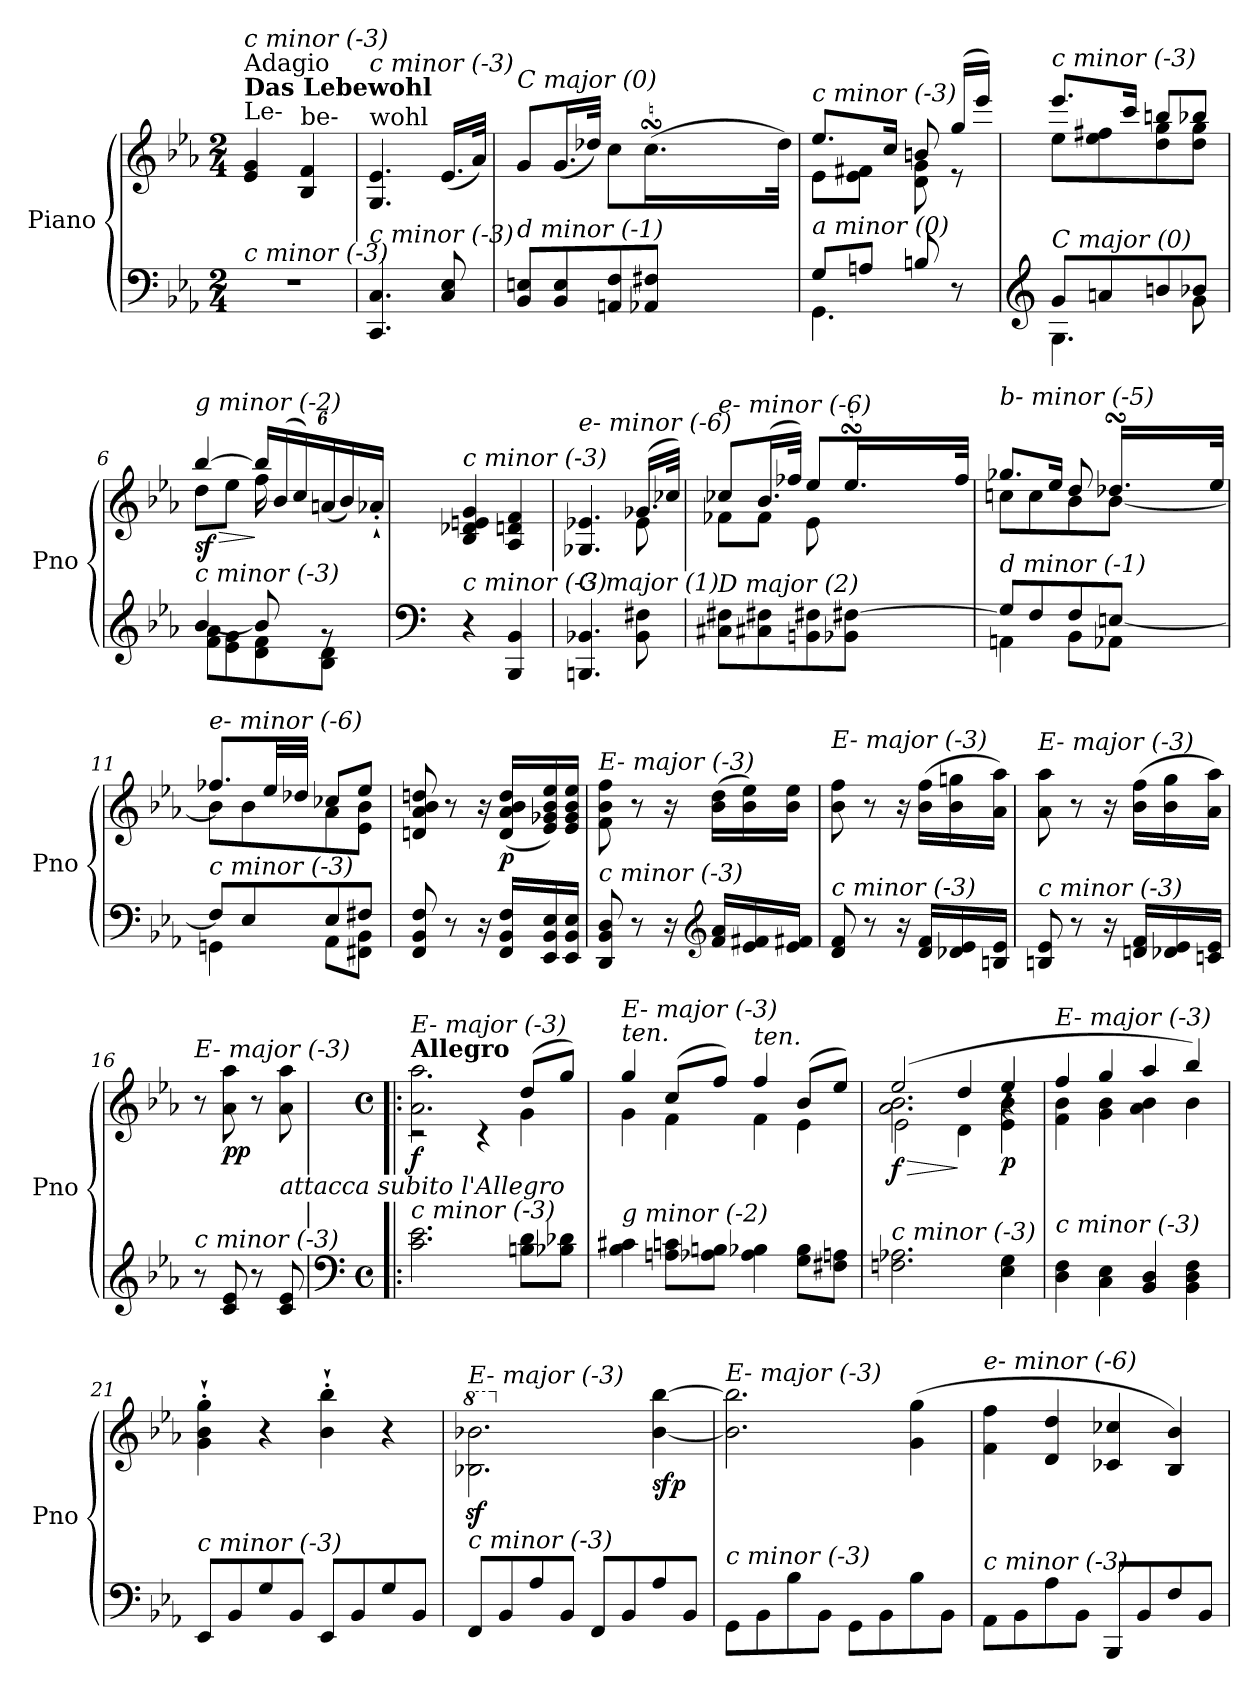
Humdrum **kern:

**kern	**kern	**dynam
*part1	*part1	*part1
*staff2	*staff1	*staff1/2
*I"Piano	*	*
*I'Pno	*	*
*clefF4	*clefG2	*
*k[b-e-a-]	*k[b-e-a-]	*
*M2/4	*M2/4	*
=1	=1	=1
!	!LO:TX:a:t=Le-	!
!	!LO:TX:a:B:t=Das Lebewohl	!
!	!LO:TX:a:t=Adagio	!
!	!LO:TX:i:t=c minor (-3)	!
!LO:TX:i:t=c minor (-3)	!	!
!	!	!LO:DY:b
2r	4e-/ 4g/	other-dynamics
!	!LO:TX:a:t=be-	!
.	4B-/ 4f/	.
=2	=2	=2
!	!LO:TX:a:t=wohl	!
!	!LO:TX:i:t=c minor (-3)	!
!LO:TX:i:t=c minor (-3)	!	!
4.CC/ 4.C/	4.G/ 4.e-/	.
8C/ 8E-/	(<16.e-/LL	.
.	32a-/JJk)	.
=3	=3	=3
*^	*^	*
!	!	!LO:TX:i:t=C major (0)	!	!
!LO:TX:i:t=d minor (-1)	!	!	!	!
4ryy	8BB-/ 8En/L	8g/L	4ryy	.
.	8BB-/ 8E/	(>16.g/L	.	.
.	.	32dd-X/JJk)	.	.
8ryy	8AAn/ 8F/	8cc\L	8ryy	.
32ryy	8AA-X/ 8F#X/J	(>16.ccsSSS\L	32ryy	.
*	*	*	*Xtuplet	*
16ryy	.	.	96ddnLLLLyy	.
.	.	.	96ccyy	.
.	.	.	96bnJyy	.
.	.	.	32ccJJJyy	.
32ryy	.	32dd\JJk)	32ryy	.
=4	=4	=4	=4	=4
*	*	*	*^	*
!	!	!LO:TX:i:t=c minor (-3)	!	!	!
!LO:TX:i:t=a minor (0)	!	!	!	!	!
8G/L	4.GG\	8.ee-/L	8e-\L	4.ryy	.
8An/J	.	.	8e-\ 8f#X\J	.	.
.	.	16cc/Jk	.	.	.
8Bn/	.	8bn/	8d\ 8g\	.	.
8r	8ryy	(>16gg/LL	8r	8ryy	.
.	.	16eee-/JJ)	.	.	.
*	*	*v	*v	*v	*
=5	=5	=5	=5
*clefG2	*	*	*
*	*	*^	*
!	!	!LO:TX:i:t=c minor (-3)	!	!
!LO:TX:i:t=C major (0)	!	!	!	!
!	!	!	!	!LO:DY:b
8g/L	4.G\	8.eee-/L	8ee-\L	other-dynamics
8an/	.	.	8ee-\ 8ff#X\	.
.	.	16ccc/Jk	.	.
8bn/	.	8bbn/L	8dd\ 8gg\	.
8b-X/J	8g\	8bb-X/J	8dd\ 8gg\J	.
!!LO:LB:g=z	!!
=6	=6	=6	=6	=6
*	*^	*	*	*
!	!	!	!LO:TX:i:t=g minor (-2)	!	!
!LO:TX:i:t=c minor (-3)	!	!	!	!	!
!	!	!	!	!	!LO:HP:b
!	!	!	!	!	!LO:DY:n=1:b
4ryy	[4b-/	8f\ 8a-\L	[4bb-/	8dd\L	> sf
.	.	8e-\ 8g\	.	8ee-\J	.
*	*	*	*tuplet	*	*
*	*	*	*Xbrackettup	*	*
16ryy	8b-/]	8d\ 8f\	24bb-/LL]	16ff\	]
.	.	.	(>24b-/	.	.
8.ryy	.	.	.	8.ryy	.
.	.	.	24cc/)	.	.
*	*	*	*Xtuplet	*	*
.	8rg	8B-\ 8d\J	(>24an/	.	.
.	.	.	24b-/)	.	.
.	.	.	24a-X'`/JJ	.	.
*v	*v	*v	*	*	*
*	*v	*v	*
=7	=7	=7
*clefF4	*	*
!	!LO:TX:i:t=c minor (-3)	!
!LO:TX:i:t=c minor (-3)	!	!
4r	4B-/ 4d-X/ 4en/ 4g/	.
4BBB-/ 4BB-/	4A-/ 4dn/ 4f/	.
=8	=8	=8
*^	*^	*
!	!	!LO:TX:i:t=e- minor (-6)	!	!
!LO:TX:i:t=G major (1)	!	!	!	!
4.ryy	4.BBBni/ 4.BB-Xi/	4.G-X/ 4.e-X/	4.ryy	.
8ryy	8BB-i\ 8F#Xi\	(>16.g-X/LL	8e-\	.
.	.	32cc-X/JJk)	.	.
=9	=9	=9	=9	=9
!	!	!LO:TX:i:t=e- minor (-6)	!	!
!LO:TX:i:t=D major (2)	!	!	!	!
4.ryy	8C#Xi\ 8F#Xi\L	8cc-X/L	8f-X\L	.
.	8C#Xi\ 8F#Xi\	(>16.b-/L	8f-\J	.
.	.	32ff-X/JJk)	.	.
.	8BBni\ 8F#Xi\	8ee-/L	8e-\	.
32ryy	8BB-\ [8F#Xi\J	16.ee-sSSs/L	32ryy	.
16ryy	.	.	96ffnLLLLyy	.
.	.	.	96ee-yy	.
.	.	.	96ddJyy	.
.	.	.	32ee-JJJyy	.
32ryy	.	32ff/JJk	32ryy	.
=10	=10	=10	=10	=10
*	*^	*	*^	*
!	!	!	!LO:TX:i:t=b- minor (-5)	!	!	!
!LO:TX:i:t=d minor (-1)	!	!	!	!	!	!
4ryy	8G-/L]	4AAn\	8.gg-X/L	8ccn\L	4ryy	.
.	8F/	.	.	8cc\	.	.
.	.	.	16ee-/Jk	.	.	.
8ryy	8F/	8BB-\L	8dd/	8b-\	8ryy	.
32ryy	[8Eni/J	8AA-X\J	16.dd-XsSSs/LL	[8b-\J	32ryy	.
16ryy	.	.	.	.	96ee-LLLLyy	.
.	.	.	.	.	96dd-yy	.
.	.	.	.	.	96ccJyy	.
.	.	.	.	.	32dd-JJJyy	.
32ryy	.	.	32ee-/JJk	.	32ryy	.
*	*v	*v	*	*	*	*
!!LO:LB:g=z
=11	=11	=11	=11	=11	=11
!	!	!LO:TX:i:t=e- minor (-6)	!	!	!
!LO:TX:i:t=c minor (-3)	!	!	!	!	!
*	*	*	*v	*v	*
8F-/L]	4GGn\	8.ff-X/L	8b-\L]	.
8E-/	.	.	8b-\	.
.	.	32ee-/LL	.	.
.	.	32dd-X/JJJ	.	.
8E-/	8AA-\L	8cc-X/L	8a-\	.
8F#Xi/J	8FF#Xi\ 8BB-\J	8ee-/J	8e-\ 8b-\J	.
!!LO:LB:g=z
=12	=12	=12	=12	=12
!	!	!LO:TX:i:t=e- minor (-6)	!	!
!LO:TX:i:t=c minor (-3)	!	!	!	!
*v	*v	*	*	*
*	*v	*v	*
8FF/ 8BB-/ 8F/	8dn/ 8a-/ 8b-/ 8ddn/	.
8r	8r	.
16r	16r	.
!	!	!LO:DY:b
16FF/ 16BB-/ 16F/LL	(<16d/ 16a-/ 16b-/ 16dd/LL	p
16EE-/ 16BB-/ 16E-/	16e-/ 16g-X/ 16b-/ 16ee-/)	.
16EE-/ 16BB-/ 16E-/JJ	16e-/ 16g-/ 16b-/ 16ee-/JJ	.
=13	=13	=13
!	!LO:TX:i:t=E- major (-3)	!
!LO:TX:i:t=c minor (-3)	!	!
8DD/ 8BB-/ 8D/	8f\ 8b-\ 8ff\	.
8r	8r	.
16r	16r	.
*clefG2	*	*
16f/ 16a-/LL	(>16b-\ 16dd\LL	.
16e-/ 16f#Xi/	16b-\ 16ee-\)	.
16e-/ 16f#Xi/JJ	16b-\ 16ee-\JJ	.
=14	=14	=14
!	!LO:TX:i:t=E- major (-3)	!
!LO:TX:i:t=c minor (-3)	!	!
8d/ 8f/	8b-\ 8ff\	.
8r	8r	.
16r	16r	.
16d/ 16f/LL	(>16b-\ 16ff\LL	.
16d-X/ 16e-/	16b-\ 16ggn\	.
16Bni/ 16e-/JJ	16a-\ 16aa-\JJ)	.
=15	=15	=15
!	!LO:TX:i:t=E- major (-3)	!
!LO:TX:i:t=c minor (-3)	!	!
8Bni/ 8e-/	8a-\ 8aa-\	.
8r	8r	.
16r	16r	.
16dn/ 16f/LL	(>16b-\ 16ff\LL	.
16d-X/ 16e-/	16b-\ 16gg\	.
16cn/ 16e-/JJ	16a-\ 16aa-\JJ)	.
=16	=16	=16
!	!LO:TX:i:t=E- major (-3)	!
!LO:TX:i:t=c minor (-3)	!	!
8r	8r	.
!	!	!LO:DY:b
8c/ 8e-/	8a-\ 8aa-\	pp
8r	8r	.
!	!LO:TX:b:i:t=attacca subito l'Allegro	!
8c/ 8e-/	8a-\ 8aa-\	.
!!LO:LB:g=z
=17!|:	=17!|:	=17!|:
*clefF4	*	*
*M4/4	*M4/4	*
*met(c)	*met(c)	*
*	*^	*
!	!LO:TX:a:B:t=Allegro	!	!
!	!LO:TX:i:t=E- major (-3)	!	!
!LO:TX:i:t=c minor (-3)	!	!	!
!	!	!	!LO:DY:b
2.c\ 2.e-\	2.a-\ 2.aa-\	2r	f
.	.	4r	.
8Bn\ 8d\L	(>8dd/L	4g\	.
8B-X\ 8d-X\J	8gg/J)	.	.
=18	=18	=18	=18
!	!LO:TX:a:i:t=ten.	!	!
!	!LO:TX:i:t=E- major (-3)	!	!
!LO:TX:i:t=g minor (-2)	!	!	!
4B-\ 4c#Xi\	4gg/	4g\	.
8An\ 8c\L	(>8cc/L	4f\	.
8A-X\ 8Bni\J	8ff/J)	.	.
!	!LO:TX:a:i:t=ten.	!	!
4A-\ 4B-i\	4ff/	4f\	.
8G\ 8B-\L	(>8b-/L	4e-\	.
8F#X\ 8An\J	8ee-/J)	.	.
*	*v	*v	*
=19	=19	=19
!	!LO:TX:i:t=E- major (-3)	!
!LO:TX:i:t=c minor (-3)	!	!
!	!	!LO:HP:b
*	*^	*
*	*	*^	*
!	!	!	!	!LO:DY:n=1:b
2.Fn\ 2.A-X\	(>2ee-/	2.a-\ 2.b-\	2e-\	> f
.	4dd/	.	4d\	]
!	!	!	!	!LO:DY:n=2:b
4E-\ 4G\	4ee-/	4e-\ 4b-\	4r	p
=20	=20	=20	=20	=20
!	!LO:TX:i:t=E- major (-3)	!	!	!
!LO:TX:i:t=c minor (-3)	!	!	!	!
*	*	*v	*v	*
4D\ 4F\	4ff/	4f\ 4b-\	.
4C\ 4E-\	4gg/	4g\ 4b-\	.
4BB-/ 4D/	4aa-/	4a-\ 4b-\	.
4BB-\ 4D\ 4F\	4bb-/)	4b-\	.
=21	=21	=21	=21
!	!LO:TX:i:t=E- major (-3)	!	!
!LO:TX:i:t=c minor (-3)	!	!	!
!	!	!	!LO:DY:b
*	*v	*v	*
8EE-/L	4g\'` 4b-\'` 4gg\'`	other-dynamics
8BB-/	.	.
8G/	4r	.
8BB-/J	.	.
8EE-/L	4b-\'` 4bb-\'`	.
8BB-/	.	.
8G/	4r	.
8BB-/J	.	.
!!LO:PB:g=z
=22	=22	=22
*	*8va	*
!	!LO:TX:i:t=E- major (-3)	!
!LO:TX:i:t=c minor (-3)	!	!
8FF/L	2.b-X\z< 2.bb-X\z<	.
8BB-/	.	.
8A-/	.	.
8BB-/J	.	.
8FF/L	.	.
8BB-/	.	.
*	*X8va	*
!	!	!LO:DY:b
8A-/	[4b-\ [4bb-\	sfp
8BB-/J	.	.
=23	=23	=23
!	!LO:TX:i:t=E- major (-3)	!
!LO:TX:i:t=c minor (-3)	!	!
8GG\L	2.b-\] 2.bb-\]	.
8BB-\	.	.
8B-\	.	.
8BB-\J	.	.
8GG\L	.	.
8BB-\	.	.
8B-\	(>4g\ 4gg\	.
8BB-\J	.	.
=24	=24	=24
!	!LO:TX:i:t=e- minor (-6)	!
!LO:TX:i:t=c minor (-3)	!	!
8AA-\L	4f\ 4ff\	.
8BB-\	.	.
8A-\	4d/ 4dd/	.
8BB-\J	.	.
8BBB-/L	4c-X/ 4cc-X/	.
8BB-/	.	.
8F/	4B-/ 4b-/)	.
8BB-/J	.	.
=	=	=
*-	*-	*-
